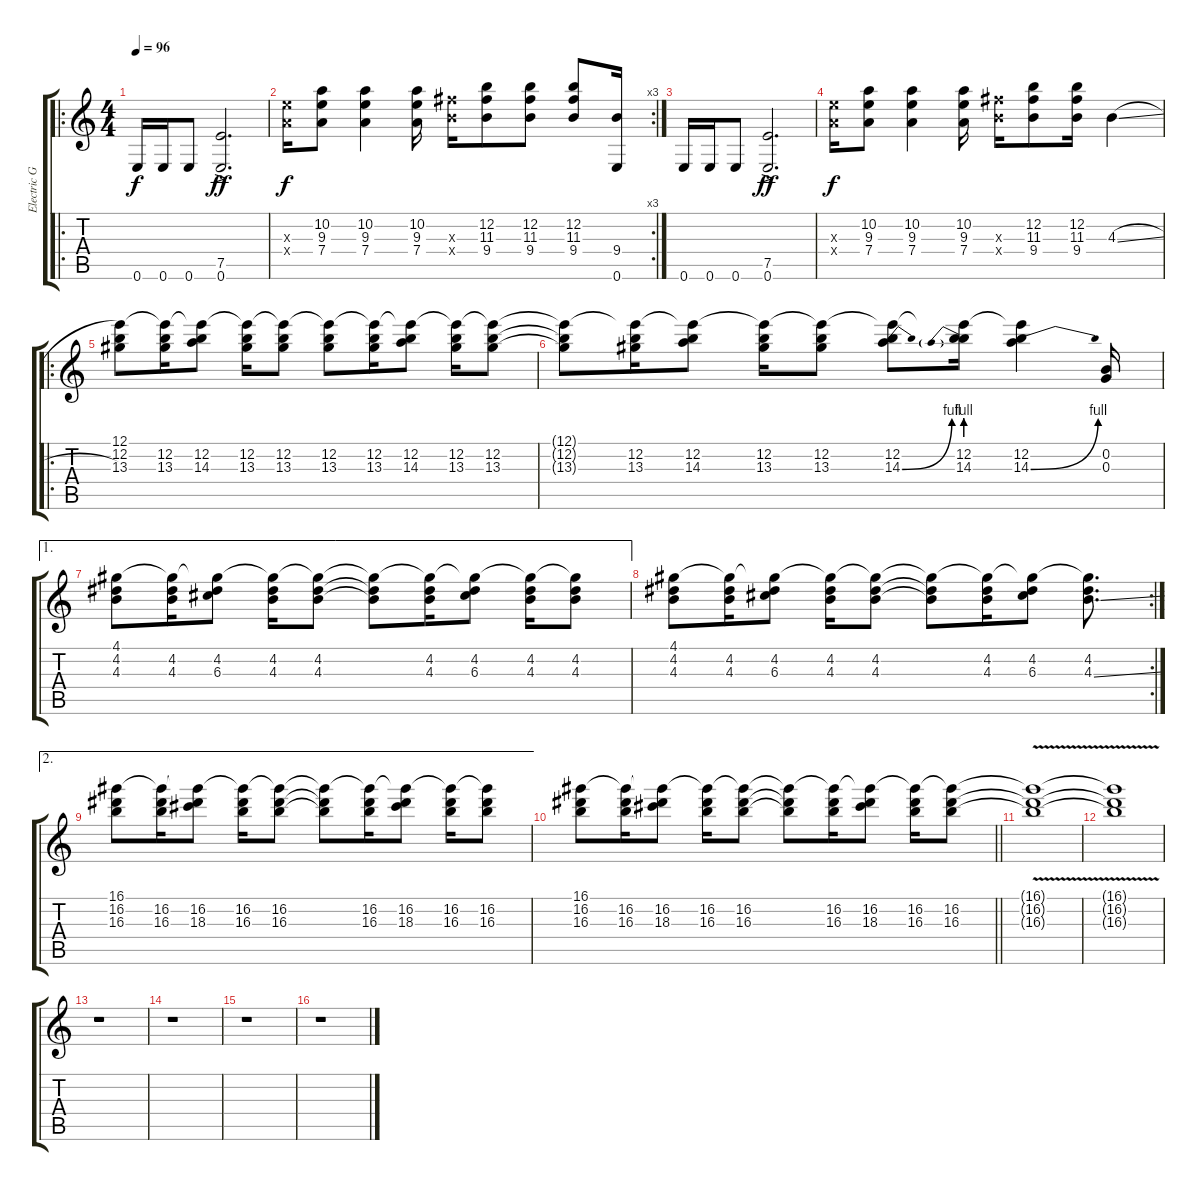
\track ("Electric Gtr (Right)" "Electric G") {instrument overdrivenguitar}
\staff {score tabs}
\tuning (E4 B3 G3 D3 A2 E2) {hide}
\ro
\ts (4 4)
\tempo 96
\clef g2
\ks c
0.6.16{dy f} 0.6.16 0.6.8 (7.5{ac} 0.6{ac}).2{d dy ff} |
\rc 3
(9.3{x} 7.4{x}).16{dy f} (10.2 9.3 7.4).8 (10.2 9.3 7.4).4 (10.2 9.3 7.4).16 (11.3{x} 9.4{x}).16 (12.2 11.3 9.4).8 (12.2 11.3 9.4).8 (12.2 11.3 9.4).8 (9.4 0.6).16 |
0.6.16 0.6.16 0.6.8 (7.5{ac} 0.6{ac}).2{d dy ff} |
(9.3{x} 7.4{x}).16{dy f} (10.2 9.3 7.4).8 (10.2 9.3 7.4).4 (10.2 9.3 7.4).16 (11.3{x} 9.4{x}).16 (12.2 11.3 9.4).8 (12.2 11.3 9.4).16 4.3{sl}.4 |
\ro
(12.1 12.2 13.3).8 (12.1{t} 12.2 13.3).16 (12.1{t} 12.2 14.3).8 (12.1{t} 12.2 13.3).16 (12.1{t} 12.2 13.3).8 (12.1{t} 12.2 13.3).8 (12.1{t} 12.2 13.3).16 (12.1{t} 12.2 14.3).8 (12.1{t} 12.2 13.3).16 (12.1{t} 12.2 13.3).8 |
(12.1{t} 12.2{t} 13.3{t}).8 (12.1{t} 12.2 13.3).16 (12.1{t} 12.2 14.3).8 (12.1{t} 12.2 13.3).16 (12.1{t} 12.2 13.3).8 (12.1{t} 12.2 14.3{be (bend 0 0 60 4)}).8 (12.1{t} 12.2 14.3{be (prebend 0 4 60 4)}).16 (12.1{t} 12.2 14.3{be (bend 0 0 60 4)}).4 (0.2 0.3).16 |
\ae 1
(4.1 4.2 4.3).8 (4.1{t} 4.2 4.3).16 (4.1{t} 4.2 6.3).8 (4.1{t} 4.2 4.3).16 (4.1{t} 4.2 4.3).8 (4.1{t} 4.2{t} 4.3{t}).8 (4.1{t} 4.2 4.3).16 (4.1{t} 4.2 6.3).8 (4.1{t} 4.2 4.3).16 (4.1{t} 4.2 4.3).8 |
\rc 2
(4.1 4.2 4.3).8 (4.1{t} 4.2 4.3).16 (4.1{t} 4.2 6.3).8 (4.1{t} 4.2 4.3).16 (4.1{t} 4.2 4.3).8 (4.1{t} 4.2{t} 4.3{t}).8 (4.1{t} 4.2 4.3).16 (4.1{t} 4.2 6.3).8 (4.1{t} 4.2 4.3{ss}).8{d} |
\ae 2
(16.1 16.2 16.3).8 (16.1{t} 16.2 16.3).16 (16.1{t} 16.2 18.3).8 (16.1{t} 16.2 16.3).16 (16.1{t} 16.2 16.3).8 (16.1{t} 16.2{t} 16.3{t}).8 (16.1{t} 16.2 16.3).16 (16.1{t} 16.2 18.3).8 (16.1{t} 16.2 16.3).16 (16.1{t} 16.2 16.3).8 |
\barLineRight lightlight
(16.1 16.2 16.3).8 (16.1{t} 16.2 16.3).16 (16.1{t} 16.2 18.3).8 (16.1{t} 16.2 16.3).16 (16.1{t} 16.2 16.3).8 (16.1{t} 16.2{t} 16.3{t}).8 (16.1{t} 16.2 16.3).16 (16.1{t} 16.2 18.3).8 (16.1{t} 16.2 16.3).16 (16.1{t} 16.2 16.3).8{volume 4} |
(16.1{v t} 16.2{v t} 16.3{v t}).1 |
(16.1{t} 16.2{t} 16.3{t}).1 |
r.1 |
r.1 |
r.1 |
r.1
